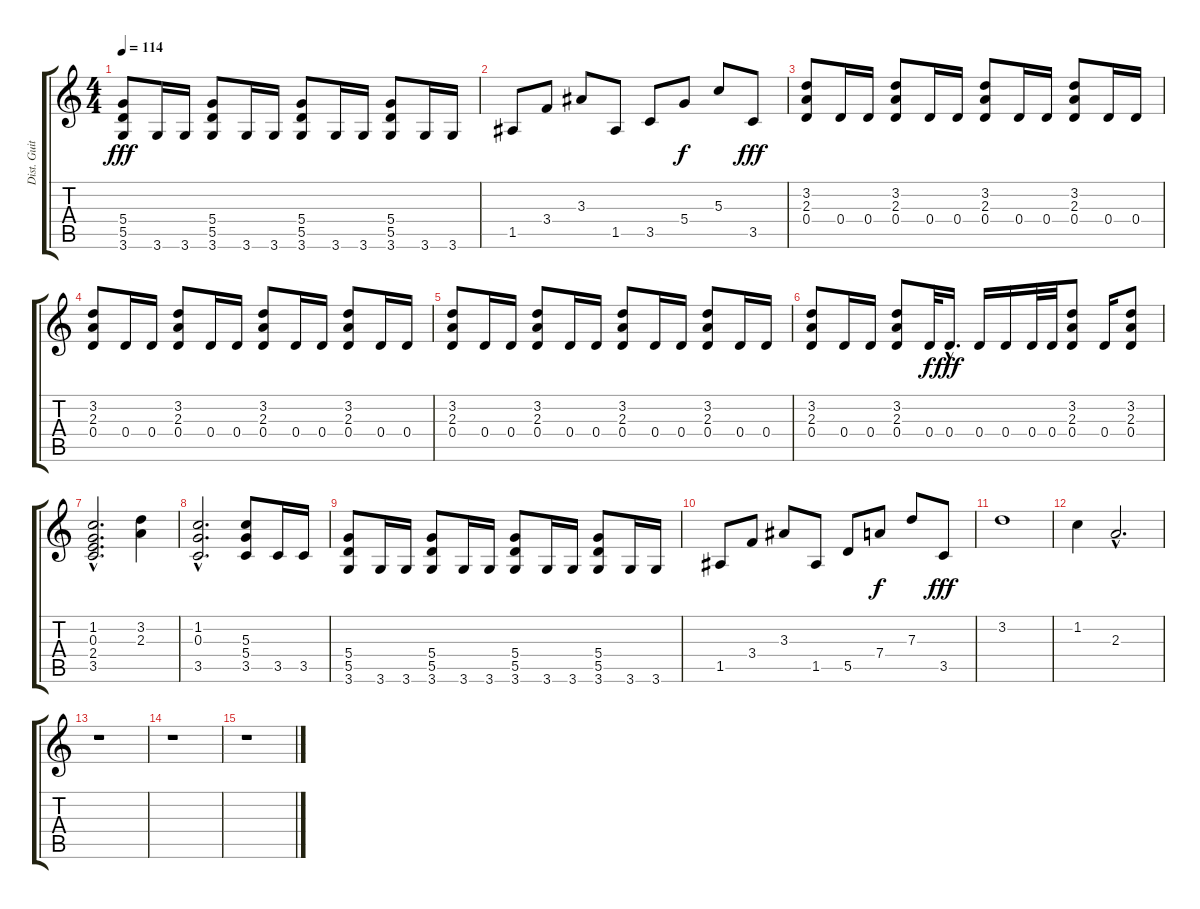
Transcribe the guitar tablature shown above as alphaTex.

\track ("Dist. Guitar II" "Dist. Guit") {instrument distortionguitar}
\staff {score tabs}
\tuning (E4 B3 G3 D3 A2 E2) {hide}
\ts (4 4)
\tempo 114
\clef g2
\ks c
(5.4 5.5 3.6).8{dy fff} 3.6.16 3.6.16 (5.4 5.5 3.6).8 3.6.16 3.6.16 (5.4 5.5 3.6).8 3.6.16 3.6.16 (5.4 5.5 3.6).8 3.6.16 3.6.16 |
1.5.8 3.4.8 3.3.8 1.5.8 3.5.8 5.4.8{dy f} 5.3.8 3.5.8{dy fff} |
(3.2 2.3 0.4).8 0.4.16 0.4.16 (3.2 2.3 0.4).8 0.4.16 0.4.16 (3.2 2.3 0.4).8 0.4.16 0.4.16 (3.2 2.3 0.4).8 0.4.16 0.4.16 |
(3.2 2.3 0.4).8 0.4.16 0.4.16 (3.2 2.3 0.4).8 0.4.16 0.4.16 (3.2 2.3 0.4).8 0.4.16 0.4.16 (3.2 2.3 0.4).8 0.4.16 0.4.16 |
(3.2 2.3 0.4).8 0.4.16 0.4.16 (3.2 2.3 0.4).8 0.4.16 0.4.16 (3.2 2.3 0.4).8 0.4.16 0.4.16 (3.2 2.3 0.4).8 0.4.16 0.4.16 |
(3.2 2.3 0.4).8 0.4.16 0.4.16 (3.2 2.3 0.4).8 0.4.32{dy f} 0.4{hac}.16{d dy fff} 0.4.16 0.4.16 0.4.32 0.4.32 (3.2 2.3 0.4).8 0.4.16 (3.2 2.3 0.4).8 |
(1.2{hac} 0.3{hac} 2.4{hac} 3.5{hac}).2{d} (3.2 2.3).4 |
(1.2{hac} 0.3{hac} 3.5{hac}).2{d} (5.3 5.4 3.5).8 3.5.16 3.5.16 |
(5.4 5.5 3.6).8 3.6.16 3.6.16 (5.4 5.5 3.6).8 3.6.16 3.6.16 (5.4 5.5 3.6).8 3.6.16 3.6.16 (5.4 5.5 3.6).8 3.6.16 3.6.16 |
1.5.8 3.4.8 3.3.8 1.5.8 5.5.8 7.4.8{dy f} 7.3.8 3.5.8{dy fff} |
3.2.1 |
1.2.4 2.3{hac}.2{d} |
r.1 |
r.1 |
r.1
